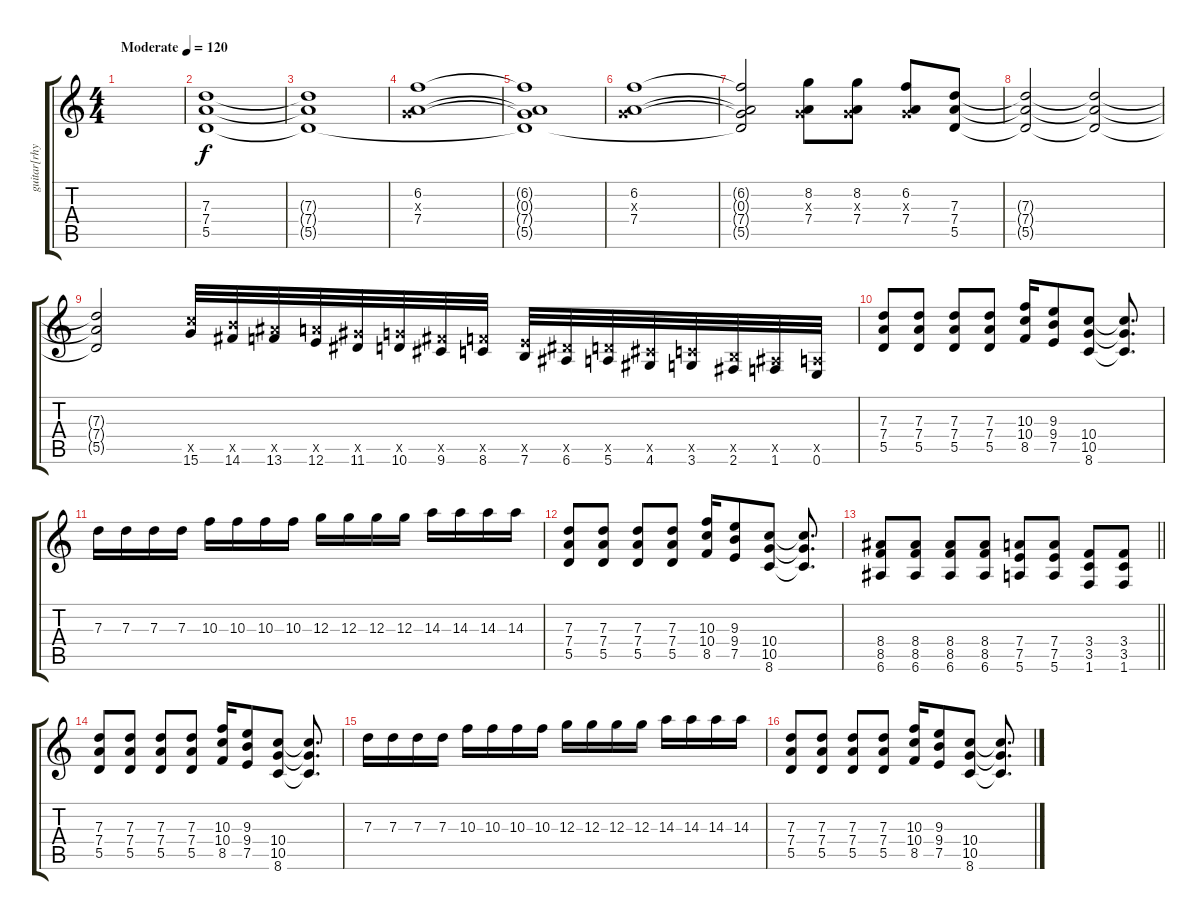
\track ("guitar[rhythm/lead]" "guitar[rhy") {instrument distortionguitar}
\staff {score tabs}
\tuning (E4 B3 G3 D3 A2 E2) {hide}
\ts (4 4)
\tempo (120 "Moderate")
\clef g2
\ks c
|
(7.3 7.4 5.5).1 |
(7.3{t} 7.4{t} 5.5{t}).1 |
(6.2 0.3{x} 7.4).1 |
(6.2{t} 0.3{t} 7.4{t} 5.5{t}).1 |
(6.2 0.3{x} 7.4).1 |
(6.2{t} 0.3{t} 7.4{t} 5.5{t}).2 (8.2 0.3{x} 7.4).8 (8.2 0.3{x} 7.4).8 (6.2 0.3{x} 7.4).8 (7.3 7.4 5.5).8 |
(7.3{t} 7.4{t} 5.5{t}).2 (7.3{t} 7.4{t} 5.5{t}).2 |
(7.3{t} 7.4{t} 5.5{t}).2 (15.5{x} 15.6).32 (14.5{x} 14.6).32 (13.5{x} 13.6).32 (12.5{x} 12.6).32 (11.5{x} 11.6).32 (10.5{x} 10.6).32 (9.5{x} 9.6).32 (8.5{x} 8.6).32 (7.5{x} 7.6).32 (6.5{x} 6.6).32 (5.5{x} 5.6).32 (4.5{x} 4.6).32 (3.5{x} 3.6).32 (2.5{x} 2.6).32 (1.5{x} 1.6).32 (0.5{x} 0.6).32 |
(7.3 7.4 5.5).8 (7.3 7.4 5.5).8 (7.3 7.4 5.5).8 (7.3 7.4 5.5).8 (10.3 10.4 8.5).16 (9.3 9.4 7.5).8 (10.4 10.5 8.6).8 (10.4{t} 10.5{t} 8.6{t}).8{d} |
7.3.16 7.3.16 7.3.16 7.3.16 10.3.16 10.3.16 10.3.16 10.3.16 12.3.16 12.3.16 12.3.16 12.3.16 14.3.16 14.3.16 14.3.16 14.3.16 |
(7.3 7.4 5.5).8 (7.3 7.4 5.5).8 (7.3 7.4 5.5).8 (7.3 7.4 5.5).8 (10.3 10.4 8.5).16 (9.3 9.4 7.5).8 (10.4 10.5 8.6).8 (10.4{t} 10.5{t} 8.6{t}).8{d} |
\barLineRight lightlight
(8.4 8.5 6.6).8 (8.4 8.5 6.6).8 (8.4 8.5 6.6).8 (8.4 8.5 6.6).8 (7.4 7.5 5.6).8 (7.4 7.5 5.6).8 (3.4 3.5 1.6).8 (3.4 3.5 1.6).8 |
(7.3 7.4 5.5).8 (7.3 7.4 5.5).8 (7.3 7.4 5.5).8 (7.3 7.4 5.5).8 (10.3 10.4 8.5).16 (9.3 9.4 7.5).8 (10.4 10.5 8.6).8 (10.4{t} 10.5{t} 8.6{t}).8{d} |
7.3.16 7.3.16 7.3.16 7.3.16 10.3.16 10.3.16 10.3.16 10.3.16 12.3.16 12.3.16 12.3.16 12.3.16 14.3.16 14.3.16 14.3.16 14.3.16 |
(7.3 7.4 5.5).8 (7.3 7.4 5.5).8 (7.3 7.4 5.5).8 (7.3 7.4 5.5).8 (10.3 10.4 8.5).16 (9.3 9.4 7.5).8 (10.4 10.5 8.6).8 (10.4{t} 10.5{t} 8.6{t}).8{d}
